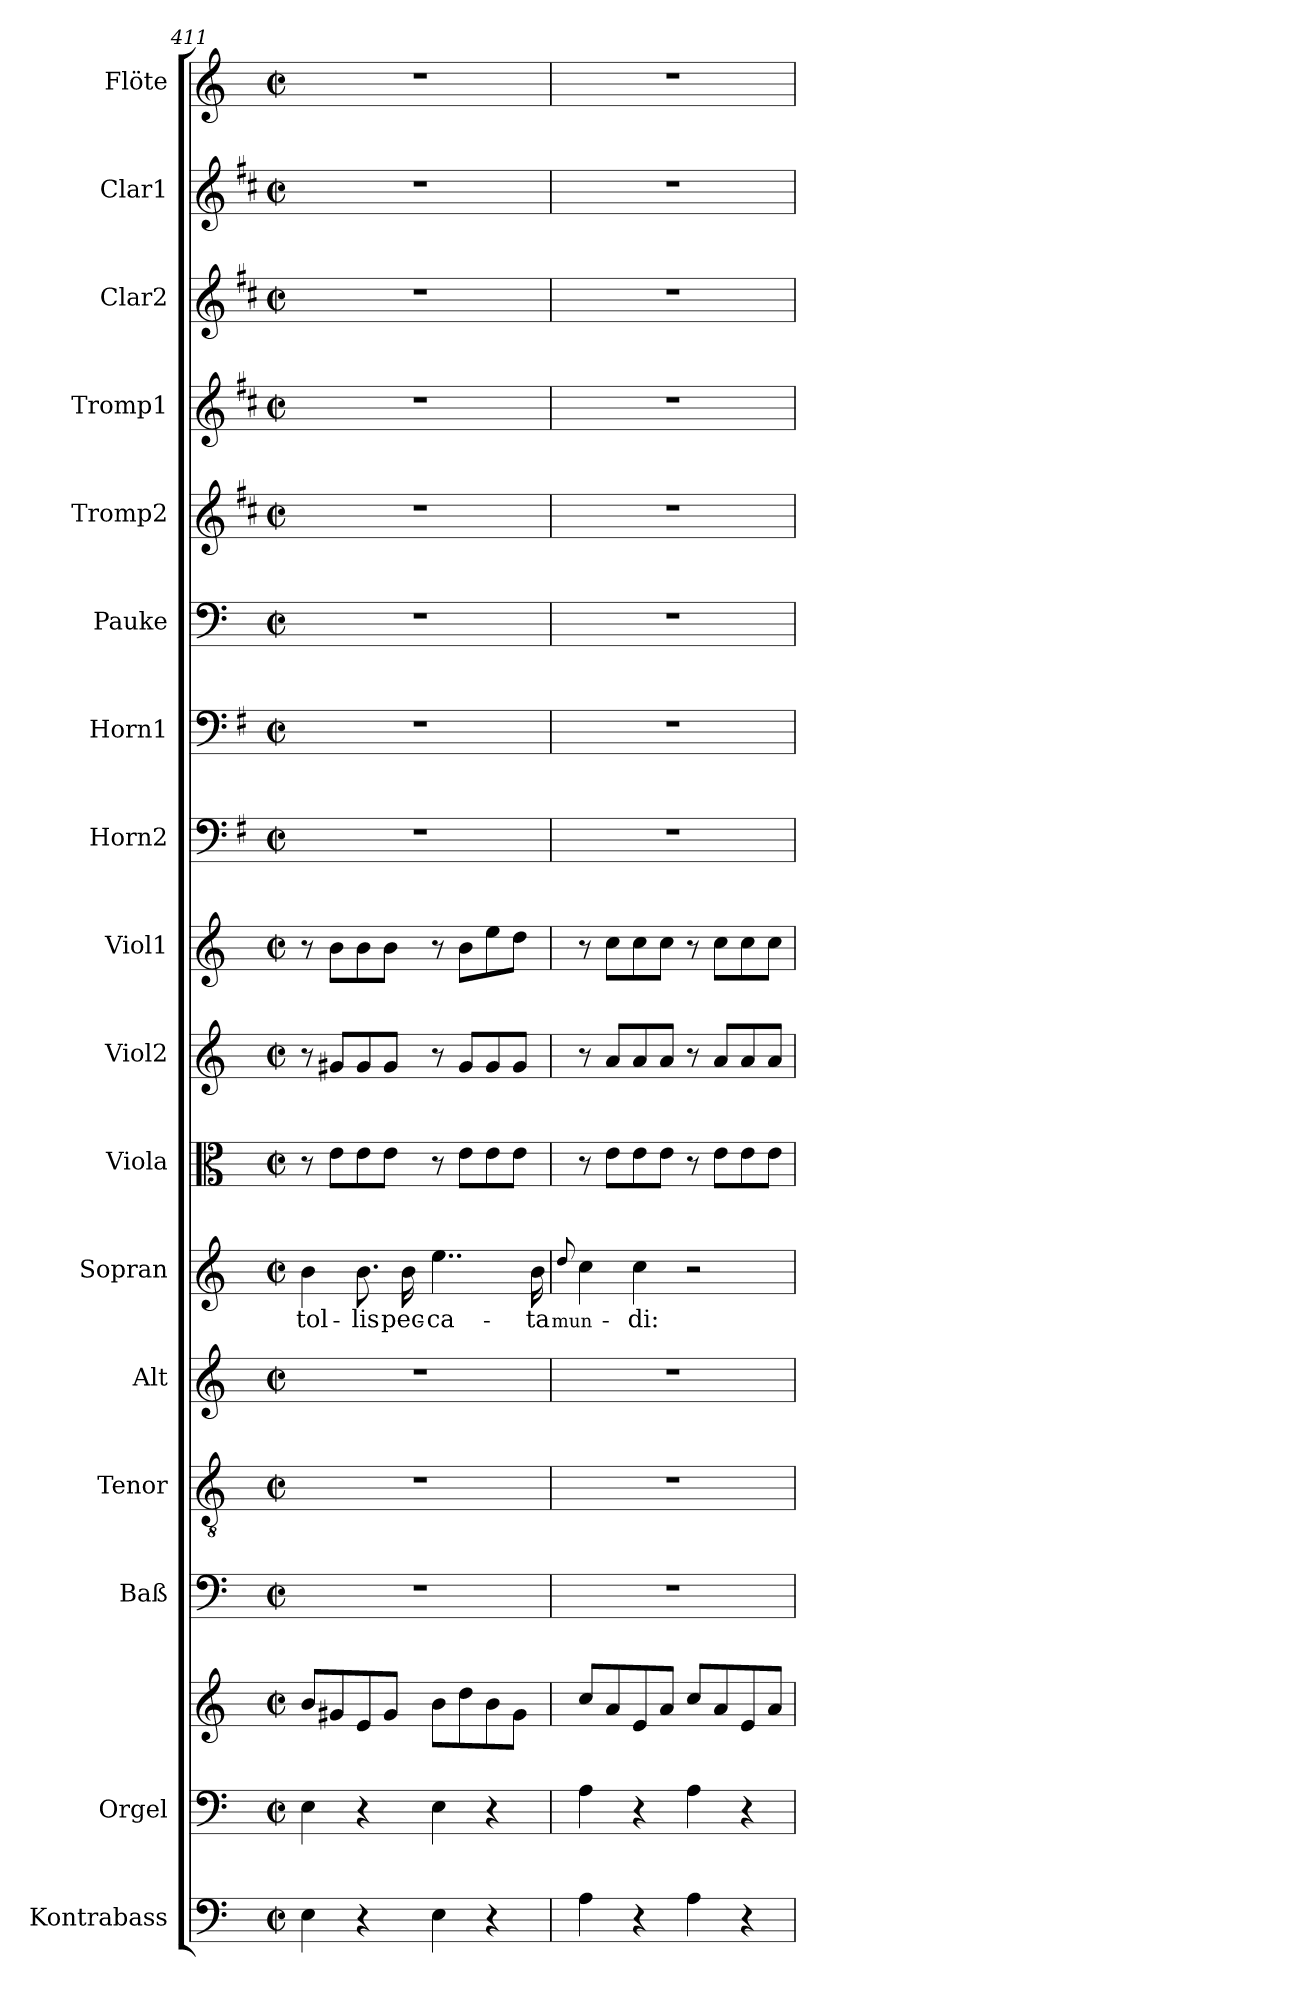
**kern	**kern	**kern	**kern	**kern	**kern	**kern	**text	**kern	**kern	**kern	**kern	**kern	**kern	**kern	**kern	**kern	**kern	**kern
*part17	*part16	*part16	*part15	*part14	*part13	*part12	*part12	*part11	*part10	*part9	*part8	*part7	*part6	*part5	*part4	*part3	*part2	*part1
*staff18	*staff17	*staff16	*staff15	*staff14	*staff13	*staff12	*staff12	*staff11	*staff10	*staff9	*staff8	*staff7	*staff6	*staff5	*staff4	*staff3	*staff2	*staff1
*I"Kontrabass	*I"Orgel	*	*I"Baß	*I"Tenor	*I"Alt	*I"Sopran	*	*I"Viola	*I"Viol2	*I"Viol1	*I"Horn2	*I"Horn1	*I"Pauke	*I"Tromp2	*I"Tromp1	*I"Clar2	*I"Clar1	*I"Flöte
*I'Kb	*	*	*I'B	*I'T	*I'A	*I'S	*	*I'Vla	*I'Vl2	*I'Vl1	*I'Hr2	*I'Hr1	*I'Pk	*I'Tr2	*I'Tr1	*I'Cl2	*I'Cl1	*I'Fl
*clefF4	*clefF4	*clefG2	*clefF4	*clefGv2	*clefG2	*clefG2	*	*clefC3	*clefG2	*clefG2	*clefF4	*clefF4	*clefF4	*clefG2	*clefG2	*clefG2	*clefG2	*clefG2
*ITrd7c12	*	*	*	*	*	*	*	*	*	*	*ITrd4c7	*ITrd4c7	*	*ITrd1c2	*ITrd1c2	*ITrd1c2	*ITrd1c2	*
*k[]	*k[]	*k[]	*k[]	*k[]	*k[]	*k[]	*	*k[]	*k[]	*k[]	*k[]	*k[]	*k[]	*k[]	*k[]	*k[]	*k[]	*k[]
*C:	*C:	*C:	*C:	*C:	*C:	*C:	*	*C:	*C:	*C:	*C:	*C:	*C:	*C:	*C:	*C:	*C:	*C:
*M2/2	*M2/2	*M2/2	*M2/2	*M2/2	*M2/2	*M2/2	*	*M2/2	*M2/2	*M2/2	*M2/2	*M2/2	*M2/2	*M2/2	*M2/2	*M2/2	*M2/2	*M2/2
*met(c|)	*met(c|)	*met(c|)	*met(c|)	*met(c|)	*met(c|)	*met(c|)	*	*met(c|)	*met(c|)	*met(c|)	*met(c|)	*met(c|)	*met(c|)	*met(c|)	*met(c|)	*met(c|)	*met(c|)	*met(c|)
=411	=411	=411	=411	=411	=411	=411	=411	=411	=411	=411	=411	=411	=411	=411	=411	=411	=411	=411
!	!	!	!	!	!	!	!LO:LY:b	!	!	!	!	!	!	!	!	!	!	!
4EE\	4E\	8b/L	1r	1r	1r	4b\	tol-	8r	8r	8r	1r	1r	1r	1r	1r	1r	1r	1r
.	.	8g#X/	.	.	.	.	.	8e\L	8g#X/L	8b\L	.	.	.	.	.	.	.	.
!	!	!	!	!	!	!	!LO:LY:b	!	!	!	!	!	!	!	!	!	!	!
4r	4r	8e/	.	.	.	8.b\	-lis	8e\	8g#/	8b\	.	.	.	.	.	.	.	.
.	.	8g#/J	.	.	.	.	.	8e\J	8g#/J	8b\J	.	.	.	.	.	.	.	.
!	!	!	!	!	!	!	!LO:LY:b	!	!	!	!	!	!	!	!	!	!	!
.	.	.	.	.	.	16b\	pec-	.	.	.	.	.	.	.	.	.	.	.
!	!	!	!	!	!	!	!LO:LY:b	!	!	!	!	!	!	!	!	!	!	!
4EE\	4E\	8b\L	.	.	.	4..ee\	-ca-	8r	8r	8r	.	.	.	.	.	.	.	.
.	.	8dd\	.	.	.	.	.	8e\L	8g#/L	8b\L	.	.	.	.	.	.	.	.
4r	4r	8b\	.	.	.	.	.	8e\	8g#/	8ee\	.	.	.	.	.	.	.	.
.	.	8g#\J	.	.	.	.	.	8e\J	8g#/J	8dd\J	.	.	.	.	.	.	.	.
!	!	!	!	!	!	!	!LO:LY:b	!	!	!	!	!	!	!	!	!	!	!
.	.	.	.	.	.	16b\	-ta	.	.	.	.	.	.	.	.	.	.	.
=412	=412	=412	=412	=412	=412	=412	=412	=412	=412	=412	=412	=412	=412	=412	=412	=412	=412	=412
!	!	!	!	!	!	!	!LO:LY:b	!	!	!	!	!	!	!	!	!	!	!
.	.	.	.	.	.	8qqdd/	mun-	.	.	.	.	.	.	.	.	.	.	.
4AA\	4A\	8cc/L	1r	1r	1r	4cc\	.	8r	8r	8r	1r	1r	1r	1r	1r	1r	1r	1r
.	.	8a/	.	.	.	.	.	8e\L	8a/L	8cc\L	.	.	.	.	.	.	.	.
!	!	!	!	!	!	!	!LO:LY:b	!	!	!	!	!	!	!	!	!	!	!
4r	4r	8e/	.	.	.	4cc\	-di:	8e\	8a/	8cc\	.	.	.	.	.	.	.	.
.	.	8a/J	.	.	.	.	.	8e\J	8a/J	8cc\J	.	.	.	.	.	.	.	.
4AA\	4A\	8cc/L	.	.	.	2r	.	8r	8r	8r	.	.	.	.	.	.	.	.
.	.	8a/	.	.	.	.	.	8e\L	8a/L	8cc\L	.	.	.	.	.	.	.	.
4r	4r	8e/	.	.	.	.	.	8e\	8a/	8cc\	.	.	.	.	.	.	.	.
.	.	8a/J	.	.	.	.	.	8e\J	8a/J	8cc\J	.	.	.	.	.	.	.	.
=	=	=	=	=	=	=	=	=	=	=	=	=	=	=	=	=	=	=
*-	*-	*-	*-	*-	*-	*-	*-	*-	*-	*-	*-	*-	*-	*-	*-	*-	*-	*-
